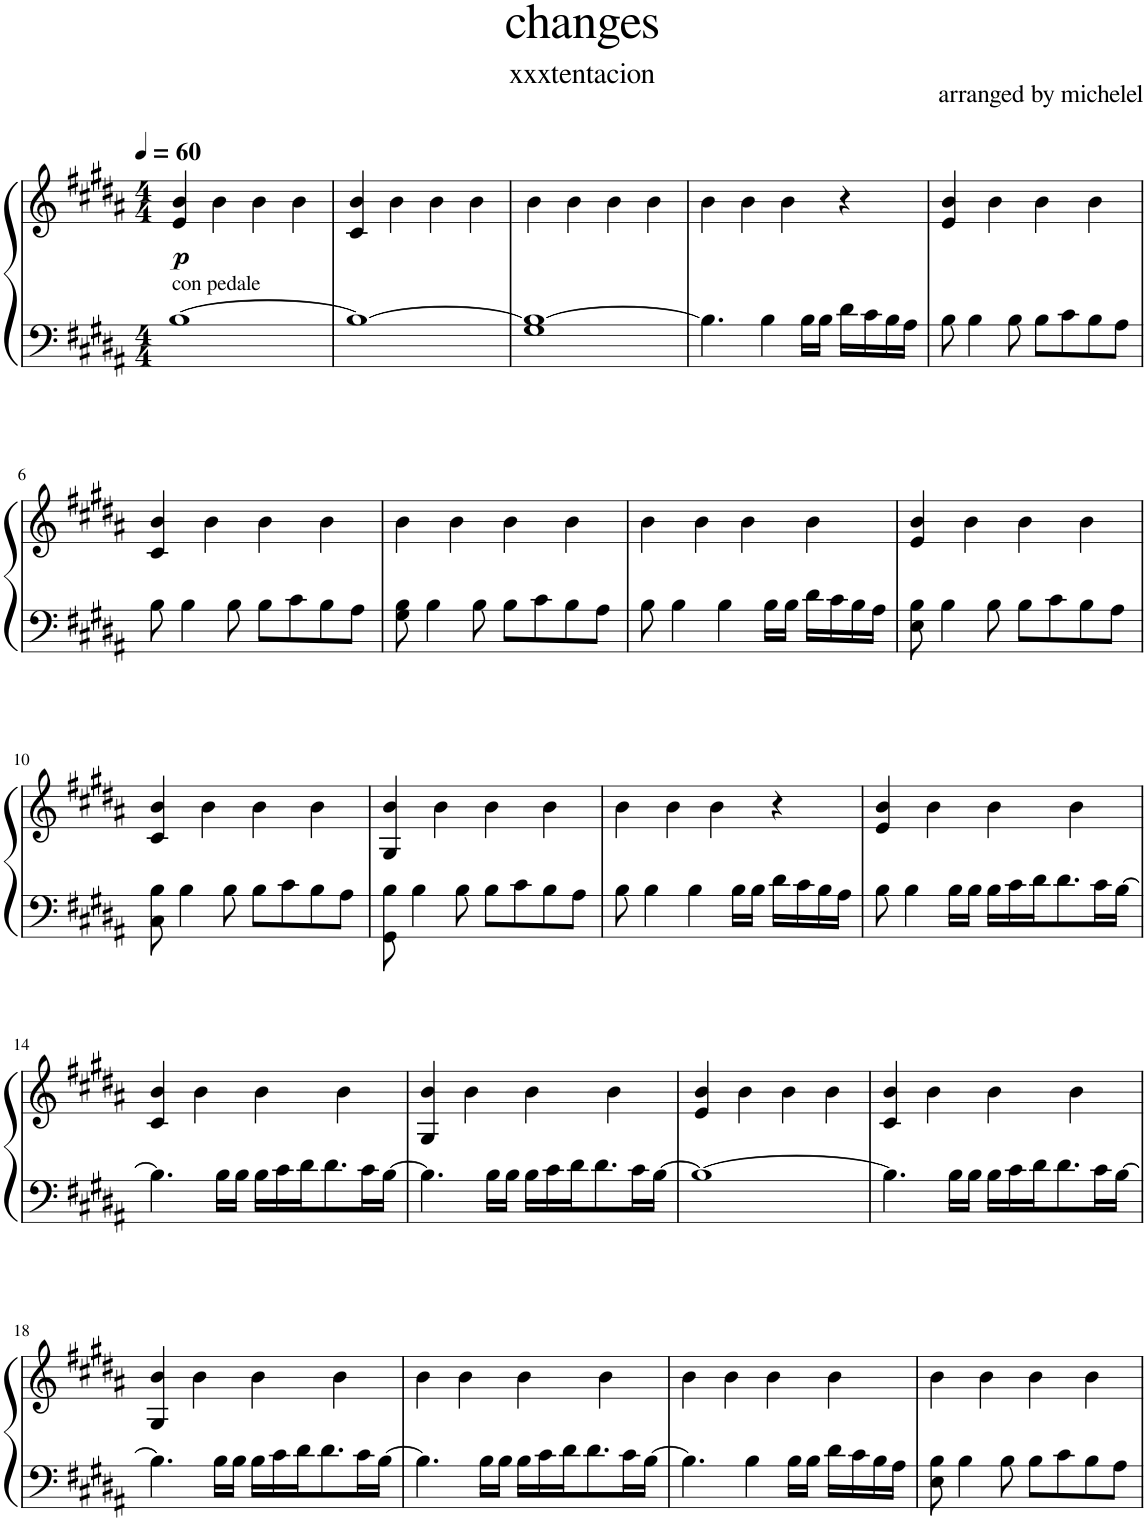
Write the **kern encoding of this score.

**kern	**kern	**dynam
*part1	*part1	*part1
*staff2	*staff1	*staff1/2
*I"Piano	*	*
*I'Pno.	*	*
*clefF4	*clefG2	*
*k[f#c#g#d#a#]	*k[f#c#g#d#a#]	*
*M4/4	*M4/4	*
*MM60	*MM60	*
=1	=1	=1
!	!LO:TX:b:t=con pedale	!
!	!	!LO:DY:b
[1B	4e/ 4b/	p
.	4b\	.
.	4b\	.
.	4b\	.
=2	=2	=2
1B_	4c#/ 4b/	.
.	4b\	.
.	4b\	.
.	4b\	.
=3	=3	=3
1G# 1B_	4b\	.
.	4b\	.
.	4b\	.
.	4b\	.
=4	=4	=4
4.B\]	4b\	.
.	4b\	.
4B\	.	.
.	4b\	.
16B\LL	.	.
16B\JJ	.	.
16d#\LL	4r	.
16c#\	.	.
16B\	.	.
16A#\JJ	.	.
=5	=5	=5
8B\	4e/ 4b/	.
4B\	.	.
.	4b\	.
8B\	.	.
8B\L	4b\	.
8c#\	.	.
8B\	4b\	.
8A#\J	.	.
!!LO:LB:g=z
=6	=6	=6
8B\	4c#/ 4b/	.
4B\	.	.
.	4b\	.
8B\	.	.
8B\L	4b\	.
8c#\	.	.
8B\	4b\	.
8A#\J	.	.
=7	=7	=7
8G#\ 8B\	4b\	.
4B\	.	.
.	4b\	.
8B\	.	.
8B\L	4b\	.
8c#\	.	.
8B\	4b\	.
8A#\J	.	.
=8	=8	=8
8B\	4b\	.
4B\	.	.
.	4b\	.
4B\	.	.
.	4b\	.
16B\LL	.	.
16B\JJ	.	.
16d#\LL	4b\	.
16c#\	.	.
16B\	.	.
16A#\JJ	.	.
=9	=9	=9
8E\ 8B\	4e/ 4b/	.
4B\	.	.
.	4b\	.
8B\	.	.
8B\L	4b\	.
8c#\	.	.
8B\	4b\	.
8A#\J	.	.
!!LO:LB:g=z
=10	=10	=10
8C#\ 8B\	4c#/ 4b/	.
4B\	.	.
.	4b\	.
8B\	.	.
8B\L	4b\	.
8c#\	.	.
8B\	4b\	.
8A#\J	.	.
=11	=11	=11
8GG#\ 8B\	4G#/ 4b/	.
4B\	.	.
.	4b\	.
8B\	.	.
8B\L	4b\	.
8c#\	.	.
8B\	4b\	.
8A#\J	.	.
=12	=12	=12
8B\	4b\	.
4B\	.	.
.	4b\	.
4B\	.	.
.	4b\	.
16B\LL	.	.
16B\JJ	.	.
16d#\LL	4r	.
16c#\	.	.
16B\	.	.
16A#\JJ	.	.
=13	=13	=13
8B\	4e/ 4b/	.
4B\	.	.
.	4b\	.
16B\LL	.	.
16B\JJ	.	.
16B\LL	4b\	.
16c#\	.	.
16d#\J	.	.
8.d#\	.	.
.	4b\	.
16c#\L	.	.
[16B\JJ	.	.
!!LO:LB:g=z
=14	=14	=14
4.B\]	4c#/ 4b/	.
.	4b\	.
16B\LL	.	.
16B\JJ	.	.
16B\LL	4b\	.
16c#\	.	.
16d#\J	.	.
8.d#\	.	.
.	4b\	.
16c#\L	.	.
[16B\JJ	.	.
=15	=15	=15
4.B\]	4G#/ 4b/	.
.	4b\	.
16B\LL	.	.
16B\JJ	.	.
16B\LL	4b\	.
16c#\	.	.
16d#\J	.	.
8.d#\	.	.
.	4b\	.
16c#\L	.	.
[16B\JJ	.	.
=16	=16	=16
1B_	4e/ 4b/	.
.	4b\	.
.	4b\	.
.	4b\	.
=17	=17	=17
4.B\]	4c#/ 4b/	.
.	4b\	.
16B\LL	.	.
16B\JJ	.	.
16B\LL	4b\	.
16c#\	.	.
16d#\J	.	.
8.d#\	.	.
.	4b\	.
16c#\L	.	.
[16B\JJ	.	.
!!LO:LB:g=z
=18	=18	=18
4.B\]	4G#/ 4b/	.
.	4b\	.
16B\LL	.	.
16B\JJ	.	.
16B\LL	4b\	.
16c#\	.	.
16d#\J	.	.
8.d#\	.	.
.	4b\	.
16c#\L	.	.
[16B\JJ	.	.
=19	=19	=19
4.B\]	4b\	.
.	4b\	.
16B\LL	.	.
16B\JJ	.	.
16B\LL	4b\	.
16c#\	.	.
16d#\J	.	.
8.d#\	.	.
.	4b\	.
16c#\L	.	.
[16B\JJ	.	.
=20	=20	=20
4.B\]	4b\	.
.	4b\	.
4B\	.	.
.	4b\	.
16B\LL	.	.
16B\JJ	.	.
16d#\LL	4b\	.
16c#\	.	.
16B\	.	.
16A#\JJ	.	.
=21	=21	=21
8E\ 8B\	4b\	.
4B\	.	.
.	4b\	.
8B\	.	.
8B\L	4b\	.
8c#\	.	.
8B\	4b\	.
8A#\J	.	.
=	=	=
*-	*-	*-
